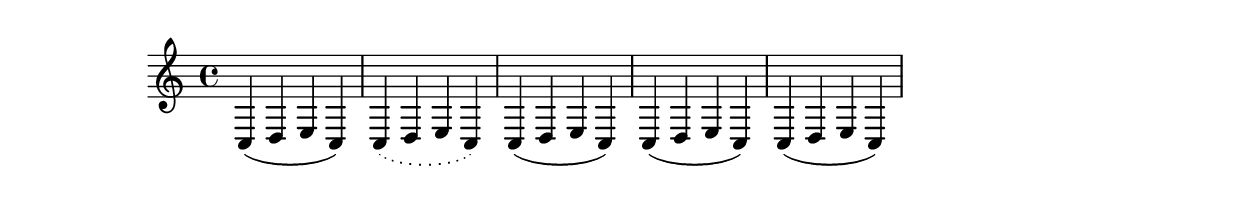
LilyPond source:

\version "1.7.18"
\header {texidoc = "@cindex Slur, dotted
You can print different kinds of slurs (dotted, dashed, etc). "
} 
\score{
	\notes{
		c( d e  c-) |
		\slurDotted
		c( d e  c-) |
		\slurSolid
		c( d e  c-) |
		\property Voice. Slur \set #'dashed = #0.0
		c( d e  c-) |
		\slurSolid
		c( d e  c-) |
	}
	\paper{ raggedright=##t }
%	      indent = 0.0\pt
		%for broken!
		% linewidth= 30.\mm
%	}
}



